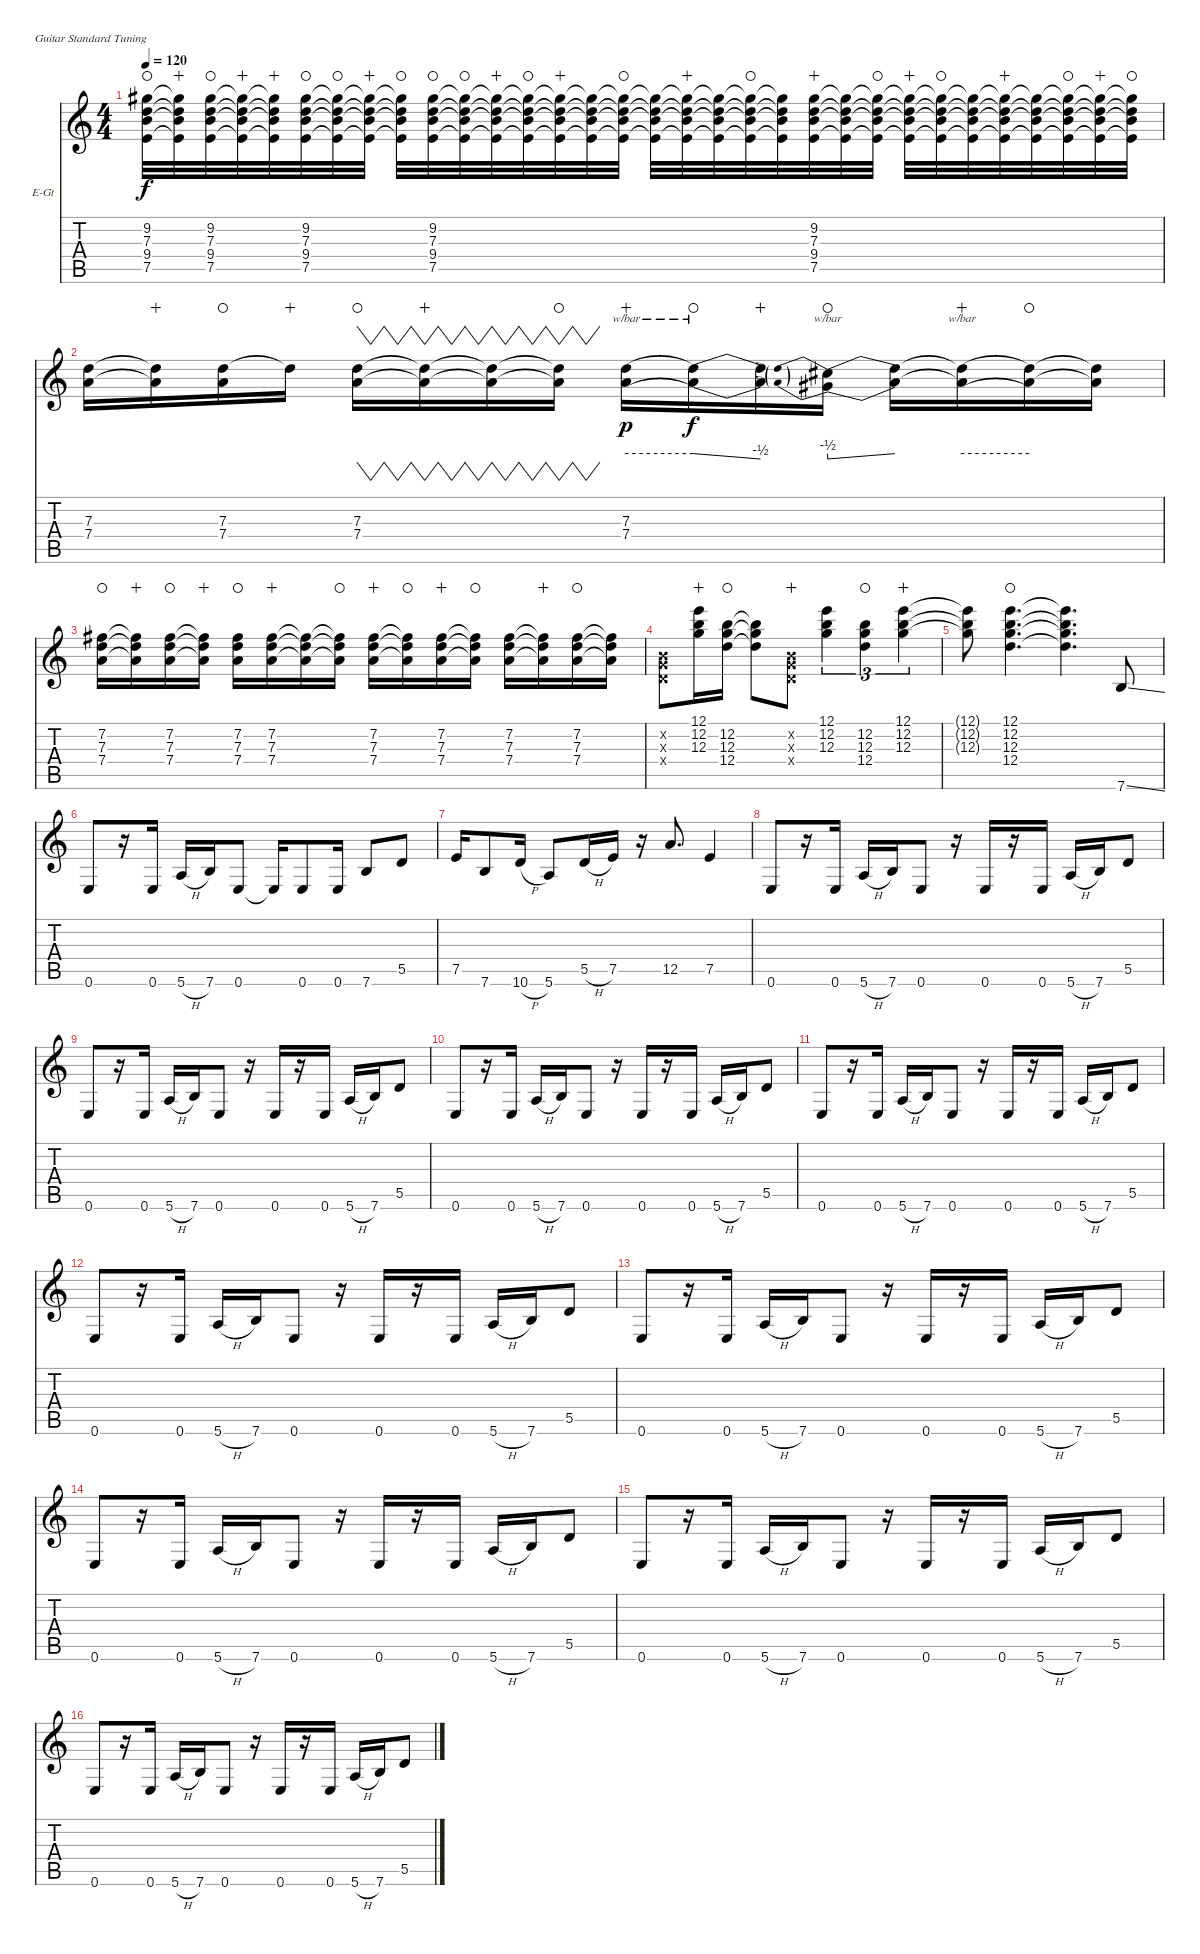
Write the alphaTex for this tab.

\defaultSystemsLayout 4
\bracketExtendMode nobrackets
\firstSystemTrackNameOrientation horizontal
\otherSystemsTrackNameOrientation horizontal
\track ("Mike McCready (Drive)" "E-Gt") {instrument overdrivenguitar}
\staff {score tabs}
\tuning (E4 B3 G3 D3 A2 E2)
\ts (4 4)
\tempo 120
\clef g2
\ks c
(9.2 7.3 9.4 7.5).32{dy f waho} (9.2{t} 7.3{t} 9.4{t} 7.5{t}).32{wahc} (9.2 7.3 9.4 7.5).32{waho} (9.2{t} 7.3{t} 9.4{t} 7.5{t}).32{wahc} (9.2{t} 7.3{t} 9.4{t} 7.5{t}).32{wahc} (9.2 7.3 9.4 7.5).32{waho} (9.2{t} 7.3{t} 9.4{t} 7.5{t}).32{waho} (9.2{t} 7.3{t} 9.4{t} 7.5{t}).32{wahc} (9.2{t} 7.3{t} 9.4{t} 7.5{t}).32{waho} (9.2 7.3 9.4 7.5).32{waho} (9.2{t} 7.3{t} 9.4{t} 7.5{t}).32{waho} (9.2{t} 7.3{t} 9.4{t} 7.5{t}).32{wahc} (9.2{t} 7.3{t} 9.4{t} 7.5{t}).32{waho} (9.2{t} 7.3{t} 9.4{t} 7.5{t}).32{wahc} (9.2{t} 7.3{t} 9.4{t} 7.5{t}).32 (9.2{t} 7.3{t} 9.4{t} 7.5{t}).32{waho} (9.2{t} 7.3{t} 9.4{t} 7.5{t}).32 (9.2{t} 7.3{t} 9.4{t} 7.5{t}).32{wahc} (9.2{t} 7.3{t} 9.4{t} 7.5{t}).32 (9.2{t} 7.3{t} 9.4{t} 7.5{t}).32{waho} (9.2{t} 7.3{t} 9.4{t} 7.5{t}).32 (9.2 7.3 9.4 7.5).32{wahc} (9.2{t} 7.3{t} 9.4{t} 7.5{t}).32 (9.2{t} 7.3{t} 9.4{t} 7.5{t}).32{waho} (9.2{t} 7.3{t} 9.4{t} 7.5{t}).32{wahc} (9.2{t} 7.3{t} 9.4{t} 7.5{t}).32{waho} (9.2{t} 7.3{t} 9.4{t} 7.5{t}).32 (9.2{t} 7.3{t} 9.4{t} 7.5{t}).32{wahc} (9.2{t} 7.3{t} 9.4{t} 7.5{t}).32 (9.2{t} 7.3{t} 9.4{t} 7.5{t}).32{waho} (9.2{t} 7.3{t} 9.4{t} 7.5{t}).32{wahc} (9.2{t} 7.3{t} 9.4{t} 7.5{t}).32{waho} |
(7.3 7.4).16 (7.3{t} 7.4{t}).16{wahc} (7.3 7.4).16{waho} 7.3{t}.16{wahc} (7.3 7.4).16{vw waho} (7.3{t} 7.4{t}).16{vw wahc} (7.3{t} 7.4{t}).16{vw} (7.3{t} 7.4{t}).16{vw waho} (7.3 7.4).16{tbe (hold default 0 0 60 0) dy p wahc} (7.3{t} 7.4{t}).16{tbe (dive default 0 0 60 -2) dy f waho} (7.3{t} 7.4{t}).16{wahc} (7.3{t} 7.4{t}).16{tbe (predivedive default 0 -2 60 0) waho} (7.3{t} 7.4{t}).16 (7.3{t} 7.4{t}).16{tbe (hold default 0 0 60 0) wahc} (7.3{t} 7.4{t}).16{waho} (7.3{t} 7.4{t}).16 |
(7.2 7.3 7.4).16{waho} (7.2{t} 7.3{t} 7.4{t}).16{wahc} (7.2 7.3 7.4).16{waho} (7.2{t} 7.3{t} 7.4{t}).16{wahc} (7.2 7.3 7.4).16{waho} (7.2 7.3 7.4).16{wahc} (7.2{t} 7.3{t} 7.4{t}).16 (7.2{t} 7.3{t} 7.4{t}).16{waho} (7.2 7.3 7.4).16{wahc} (7.2{t} 7.3{t} 7.4{t}).16{waho} (7.2 7.3 7.4).16{wahc} (7.2{t} 7.3{t} 7.4{t}).16{waho} (7.2 7.3 7.4).16 (7.2{t} 7.3{t} 7.4{t}).16{wahc} (7.2 7.3 7.4).16{waho} (7.2{t} 7.3{t} 7.4{t}).16 |
(0.2{x} 0.3{x} 0.4{x}).8 (12.1 12.2 12.3).16{wahc} (12.2 12.3 12.4).16{waho} (12.2{t} 12.3{t} 12.4{t}).8 (0.2{x} 0.3{x} 0.4{x}).8{wahc} (12.1 12.2 12.3).4{tu (3 2)} (12.2 12.3 12.4).4{tu (3 2) waho} (12.1 12.2 12.3).4{tu (3 2) wahc} |
(12.1{t} 12.2{t} 12.3{t}).8 (12.1 12.2 12.3 12.4).4{d waho} (12.1{t} 12.2{t} 12.3{t} 12.4{t}).4{d} 7.6{ss}.8 |
0.6.8 r.16 0.6.16 5.6{h}.16 7.6.16 0.6.8 0.6{t}.16 0.6.8 0.6.16 7.6.8 5.5.8 |
7.5.16 7.6.8 10.6{h}.16 5.6.8 5.5{h}.16 7.5.16 r.16 12.5.8{d} 7.5.4 |
0.6.8 r.16 0.6.16 5.6{h}.16 7.6.16 0.6.8 r.16 0.6.16 r.16 0.6.16 5.6{h}.16 7.6.16 5.5.8 |
0.6.8 r.16 0.6.16 5.6{h}.16 7.6.16 0.6.8 r.16 0.6.16 r.16 0.6.16 5.6{h}.16 7.6.16 5.5.8 |
0.6.8 r.16 0.6.16 5.6{h}.16 7.6.16 0.6.8 r.16 0.6.16 r.16 0.6.16 5.6{h}.16 7.6.16 5.5.8 |
0.6.8 r.16 0.6.16 5.6{h}.16 7.6.16 0.6.8 r.16 0.6.16 r.16 0.6.16 5.6{h}.16 7.6.16 5.5.8 |
0.6.8 r.16 0.6.16 5.6{h}.16 7.6.16 0.6.8 r.16 0.6.16 r.16 0.6.16 5.6{h}.16 7.6.16 5.5.8 |
0.6.8 r.16 0.6.16 5.6{h}.16 7.6.16 0.6.8 r.16 0.6.16 r.16 0.6.16 5.6{h}.16 7.6.16 5.5.8 |
0.6.8 r.16 0.6.16 5.6{h}.16 7.6.16 0.6.8 r.16 0.6.16 r.16 0.6.16 5.6{h}.16 7.6.16 5.5.8 |
0.6.8 r.16 0.6.16 5.6{h}.16 7.6.16 0.6.8 r.16 0.6.16 r.16 0.6.16 5.6{h}.16 7.6.16 5.5.8 |
0.6.8 r.16 0.6.16 5.6{h}.16 7.6.16 0.6.8 r.16 0.6.16 r.16 0.6.16 5.6{h}.16 7.6.16 5.5.8
